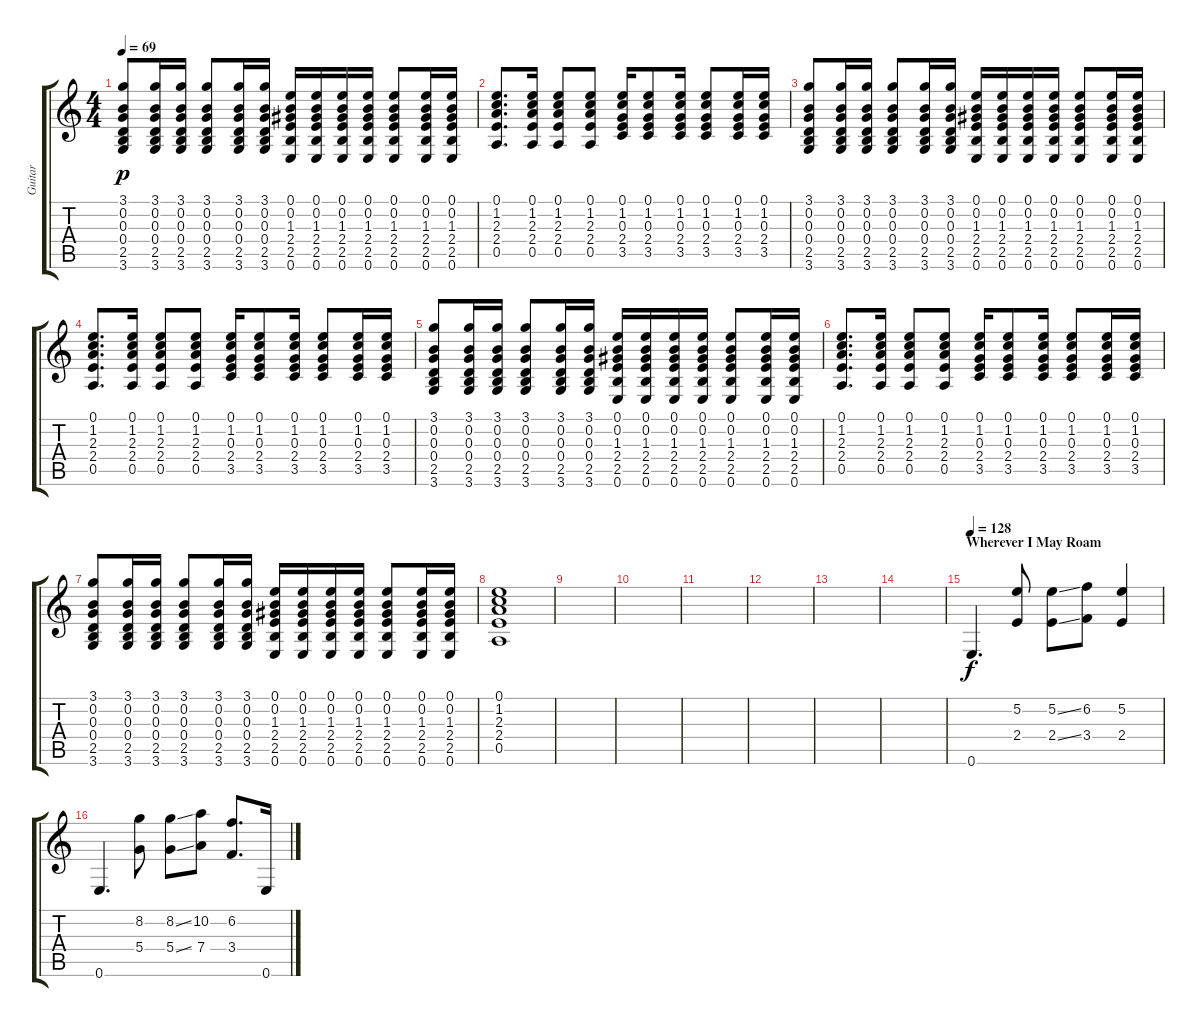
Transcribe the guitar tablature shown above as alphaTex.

\track ("Guitar" "Guitar") {instrument electricguitarclean}
\staff {score tabs}
\tuning (E4 B3 G3 D3 A2 E2) {hide}
\ts (4 4)
\tempo 69
\clef g2
\ks c
(3.1 0.2 0.3 0.4 2.5 3.6).8{dy p} (3.1 0.2 0.3 0.4 2.5 3.6).16 (3.1 0.2 0.3 0.4 2.5 3.6).16 (3.1 0.2 0.3 0.4 2.5 3.6).8 (3.1 0.2 0.3 0.4 2.5 3.6).16 (3.1 0.2 0.3 0.4 2.5 3.6).16 (0.1 0.2 1.3 2.4 2.5 0.6).16 (0.1 0.2 1.3 2.4 2.5 0.6).16 (0.1 0.2 1.3 2.4 2.5 0.6).16 (0.1 0.2 1.3 2.4 2.5 0.6).16 (0.1 0.2 1.3 2.4 2.5 0.6).8 (0.1 0.2 1.3 2.4 2.5 0.6).16 (0.1 0.2 1.3 2.4 2.5 0.6).16 |
(0.1 1.2 2.3 2.4 0.5).8{d} (0.1 1.2 2.3 2.4 0.5).16 (0.1 1.2 2.3 2.4 0.5).8 (0.1 1.2 2.3 2.4 0.5).8 (0.1 1.2 0.3 2.4 3.5).16 (0.1 1.2 0.3 2.4 3.5).8 (0.1 1.2 0.3 2.4 3.5).16 (0.1 1.2 0.3 2.4 3.5).8 (0.1 1.2 0.3 2.4 3.5).16 (0.1 1.2 0.3 2.4 3.5).16 |
(3.1 0.2 0.3 0.4 2.5 3.6).8 (3.1 0.2 0.3 0.4 2.5 3.6).16 (3.1 0.2 0.3 0.4 2.5 3.6).16 (3.1 0.2 0.3 0.4 2.5 3.6).8 (3.1 0.2 0.3 0.4 2.5 3.6).16 (3.1 0.2 0.3 0.4 2.5 3.6).16 (0.1 0.2 1.3 2.4 2.5 0.6).16 (0.1 0.2 1.3 2.4 2.5 0.6).16 (0.1 0.2 1.3 2.4 2.5 0.6).16 (0.1 0.2 1.3 2.4 2.5 0.6).16 (0.1 0.2 1.3 2.4 2.5 0.6).8 (0.1 0.2 1.3 2.4 2.5 0.6).16 (0.1 0.2 1.3 2.4 2.5 0.6).16 |
(0.1 1.2 2.3 2.4 0.5).8{d} (0.1 1.2 2.3 2.4 0.5).16 (0.1 1.2 2.3 2.4 0.5).8 (0.1 1.2 2.3 2.4 0.5).8 (0.1 1.2 0.3 2.4 3.5).16 (0.1 1.2 0.3 2.4 3.5).8 (0.1 1.2 0.3 2.4 3.5).16 (0.1 1.2 0.3 2.4 3.5).8 (0.1 1.2 0.3 2.4 3.5).16 (0.1 1.2 0.3 2.4 3.5).16 |
(3.1 0.2 0.3 0.4 2.5 3.6).8 (3.1 0.2 0.3 0.4 2.5 3.6).16 (3.1 0.2 0.3 0.4 2.5 3.6).16 (3.1 0.2 0.3 0.4 2.5 3.6).8 (3.1 0.2 0.3 0.4 2.5 3.6).16 (3.1 0.2 0.3 0.4 2.5 3.6).16 (0.1 0.2 1.3 2.4 2.5 0.6).16 (0.1 0.2 1.3 2.4 2.5 0.6).16 (0.1 0.2 1.3 2.4 2.5 0.6).16 (0.1 0.2 1.3 2.4 2.5 0.6).16 (0.1 0.2 1.3 2.4 2.5 0.6).8 (0.1 0.2 1.3 2.4 2.5 0.6).16 (0.1 0.2 1.3 2.4 2.5 0.6).16 |
(0.1 1.2 2.3 2.4 0.5).8{d} (0.1 1.2 2.3 2.4 0.5).16 (0.1 1.2 2.3 2.4 0.5).8 (0.1 1.2 2.3 2.4 0.5).8 (0.1 1.2 0.3 2.4 3.5).16 (0.1 1.2 0.3 2.4 3.5).8 (0.1 1.2 0.3 2.4 3.5).16 (0.1 1.2 0.3 2.4 3.5).8 (0.1 1.2 0.3 2.4 3.5).16 (0.1 1.2 0.3 2.4 3.5).16 |
(3.1 0.2 0.3 0.4 2.5 3.6).8 (3.1 0.2 0.3 0.4 2.5 3.6).16 (3.1 0.2 0.3 0.4 2.5 3.6).16 (3.1 0.2 0.3 0.4 2.5 3.6).8 (3.1 0.2 0.3 0.4 2.5 3.6).16 (3.1 0.2 0.3 0.4 2.5 3.6).16 (0.1 0.2 1.3 2.4 2.5 0.6).16 (0.1 0.2 1.3 2.4 2.5 0.6).16 (0.1 0.2 1.3 2.4 2.5 0.6).16 (0.1 0.2 1.3 2.4 2.5 0.6).16 (0.1 0.2 1.3 2.4 2.5 0.6).8 (0.1 0.2 1.3 2.4 2.5 0.6).16 (0.1 0.2 1.3 2.4 2.5 0.6).16 |
(0.1 1.2 2.3 2.4 0.5).1{volume 0} |
|
|
|
|
|
|
\section ("" "Wherever I May Roam")
\tempo 128
0.6.4{d dy f instrument sitar} (5.2 2.4).8 (5.2{ss} 2.4{ss}).8 (6.2 3.4).8 (5.2 2.4).4 |
0.6.4{d} (8.2 5.4).8 (8.2{ss} 5.4{ss}).8 (10.2 7.4).8 (6.2 3.4).8{d} 0.6.16
